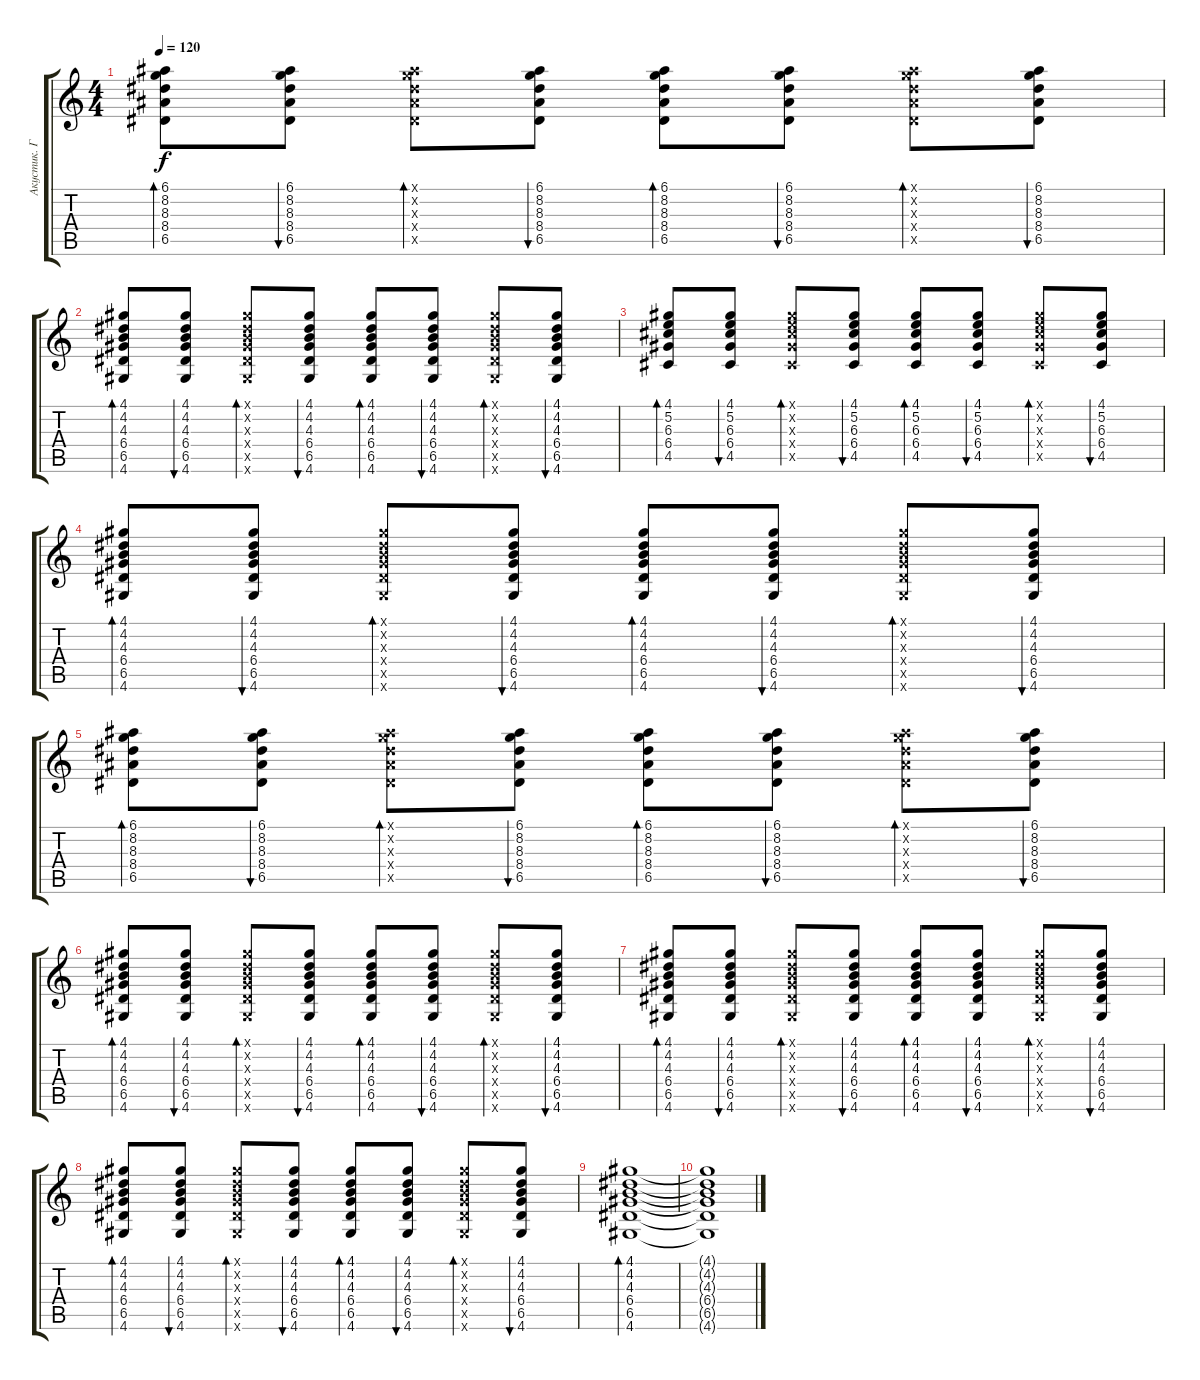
\track ("Акустик. Гитара" "Акустик. Г") {instrument acousticguitarsteel}
\staff {score tabs}
\tuning (E4 B3 G3 D3 A2 E2) {hide}
\ts (4 4)
\tempo 120
\clef g2
\ks c
(6.1 8.2 8.3 8.4 6.5).8{bd 30 dy f} (6.1 8.2 8.3 8.4 6.5).8{bu 30} (6.1{x} 8.2{x} 8.3{x} 8.4{x} 6.5{x}).8{bd 30} (6.1 8.2 8.3 8.4 6.5).8{bu 30} (6.1 8.2 8.3 8.4 6.5).8{bd 30} (6.1 8.2 8.3 8.4 6.5).8{bu 30} (6.1{x} 8.2{x} 8.3{x} 8.4{x} 6.5{x}).8{bd 30} (6.1 8.2 8.3 8.4 6.5).8{bu 30} |
(4.1 4.2 4.3 6.4 6.5 4.6).8{bd 30} (4.1 4.2 4.3 6.4 6.5 4.6).8{bu 30} (4.1{x} 4.2{x} 4.3{x} 6.4{x} 6.5{x} 4.6{x}).8{bd 30} (4.1 4.2 4.3 6.4 6.5 4.6).8{bu 30} (4.1 4.2 4.3 6.4 6.5 4.6).8{bd 30} (4.1 4.2 4.3 6.4 6.5 4.6).8{bu 30} (4.1{x} 4.2{x} 4.3{x} 6.4{x} 6.5{x} 4.6{x}).8{bd 30} (4.1 4.2 4.3 6.4 6.5 4.6).8{bu 30} |
(4.1 5.2 6.3 6.4 4.5).8{bd 30} (4.1 5.2 6.3 6.4 4.5).8{bu 30} (4.1{x} 5.2{x} 6.3{x} 6.4{x} 4.5{x}).8{bd 30} (4.1 5.2 6.3 6.4 4.5).8{bu 30} (4.1 5.2 6.3 6.4 4.5).8{bd 30} (4.1 5.2 6.3 6.4 4.5).8{bu 30} (4.1{x} 5.2{x} 6.3{x} 6.4{x} 4.5{x}).8{bd 30} (4.1 5.2 6.3 6.4 4.5).8{bu 30} |
(4.1 4.2 4.3 6.4 6.5 4.6).8{bd 30} (4.1 4.2 4.3 6.4 6.5 4.6).8{bu 30} (4.1{x} 4.2{x} 4.3{x} 6.4{x} 6.5{x} 4.6{x}).8{bd 30} (4.1 4.2 4.3 6.4 6.5 4.6).8{bu 30} (4.1 4.2 4.3 6.4 6.5 4.6).8{bd 30} (4.1 4.2 4.3 6.4 6.5 4.6).8{bu 30} (4.1{x} 4.2{x} 4.3{x} 6.4{x} 6.5{x} 4.6{x}).8{bd 30} (4.1 4.2 4.3 6.4 6.5 4.6).8{bu 30} |
(6.1 8.2 8.3 8.4 6.5).8{bd 30} (6.1 8.2 8.3 8.4 6.5).8{bu 30} (6.1{x} 8.2{x} 8.3{x} 8.4{x} 6.5{x}).8{bd 30} (6.1 8.2 8.3 8.4 6.5).8{bu 30} (6.1 8.2 8.3 8.4 6.5).8{bd 30} (6.1 8.2 8.3 8.4 6.5).8{bu 30} (6.1{x} 8.2{x} 8.3{x} 8.4{x} 6.5{x}).8{bd 30} (6.1 8.2 8.3 8.4 6.5).8{bu 30} |
(4.1 4.2 4.3 6.4 6.5 4.6).8{bd 30} (4.1 4.2 4.3 6.4 6.5 4.6).8{bu 30} (4.1{x} 4.2{x} 4.3{x} 6.4{x} 6.5{x} 4.6{x}).8{bd 30} (4.1 4.2 4.3 6.4 6.5 4.6).8{bu 30} (4.1 4.2 4.3 6.4 6.5 4.6).8{bd 30} (4.1 4.2 4.3 6.4 6.5 4.6).8{bu 30} (4.1{x} 4.2{x} 4.3{x} 6.4{x} 6.5{x} 4.6{x}).8{bd 30} (4.1 4.2 4.3 6.4 6.5 4.6).8{bu 30} |
(4.1 4.2 4.3 6.4 6.5 4.6).8{bd 30} (4.1 4.2 4.3 6.4 6.5 4.6).8{bu 30} (4.1{x} 4.2{x} 4.3{x} 6.4{x} 6.5{x} 4.6{x}).8{bd 30} (4.1 4.2 4.3 6.4 6.5 4.6).8{bu 30} (4.1 4.2 4.3 6.4 6.5 4.6).8{bd 30} (4.1 4.2 4.3 6.4 6.5 4.6).8{bu 30} (4.1{x} 4.2{x} 4.3{x} 6.4{x} 6.5{x} 4.6{x}).8{bd 30} (4.1 4.2 4.3 6.4 6.5 4.6).8{bu 30} |
(4.1 4.2 4.3 6.4 6.5 4.6).8{bd 30} (4.1 4.2 4.3 6.4 6.5 4.6).8{bu 30} (4.1{x} 4.2{x} 4.3{x} 6.4{x} 6.5{x} 4.6{x}).8{bd 30} (4.1 4.2 4.3 6.4 6.5 4.6).8{bu 30} (4.1 4.2 4.3 6.4 6.5 4.6).8{bd 30} (4.1 4.2 4.3 6.4 6.5 4.6).8{bu 30} (4.1{x} 4.2{x} 4.3{x} 6.4{x} 6.5{x} 4.6{x}).8{bd 30} (4.1 4.2 4.3 6.4 6.5 4.6).8{bu 30} |
(4.1 4.2 4.3 6.4 6.5 4.6).1{bd 30} |
(4.1{t} 4.2{t} 4.3{t} 6.4{t} 6.5{t} 4.6{t}).1
